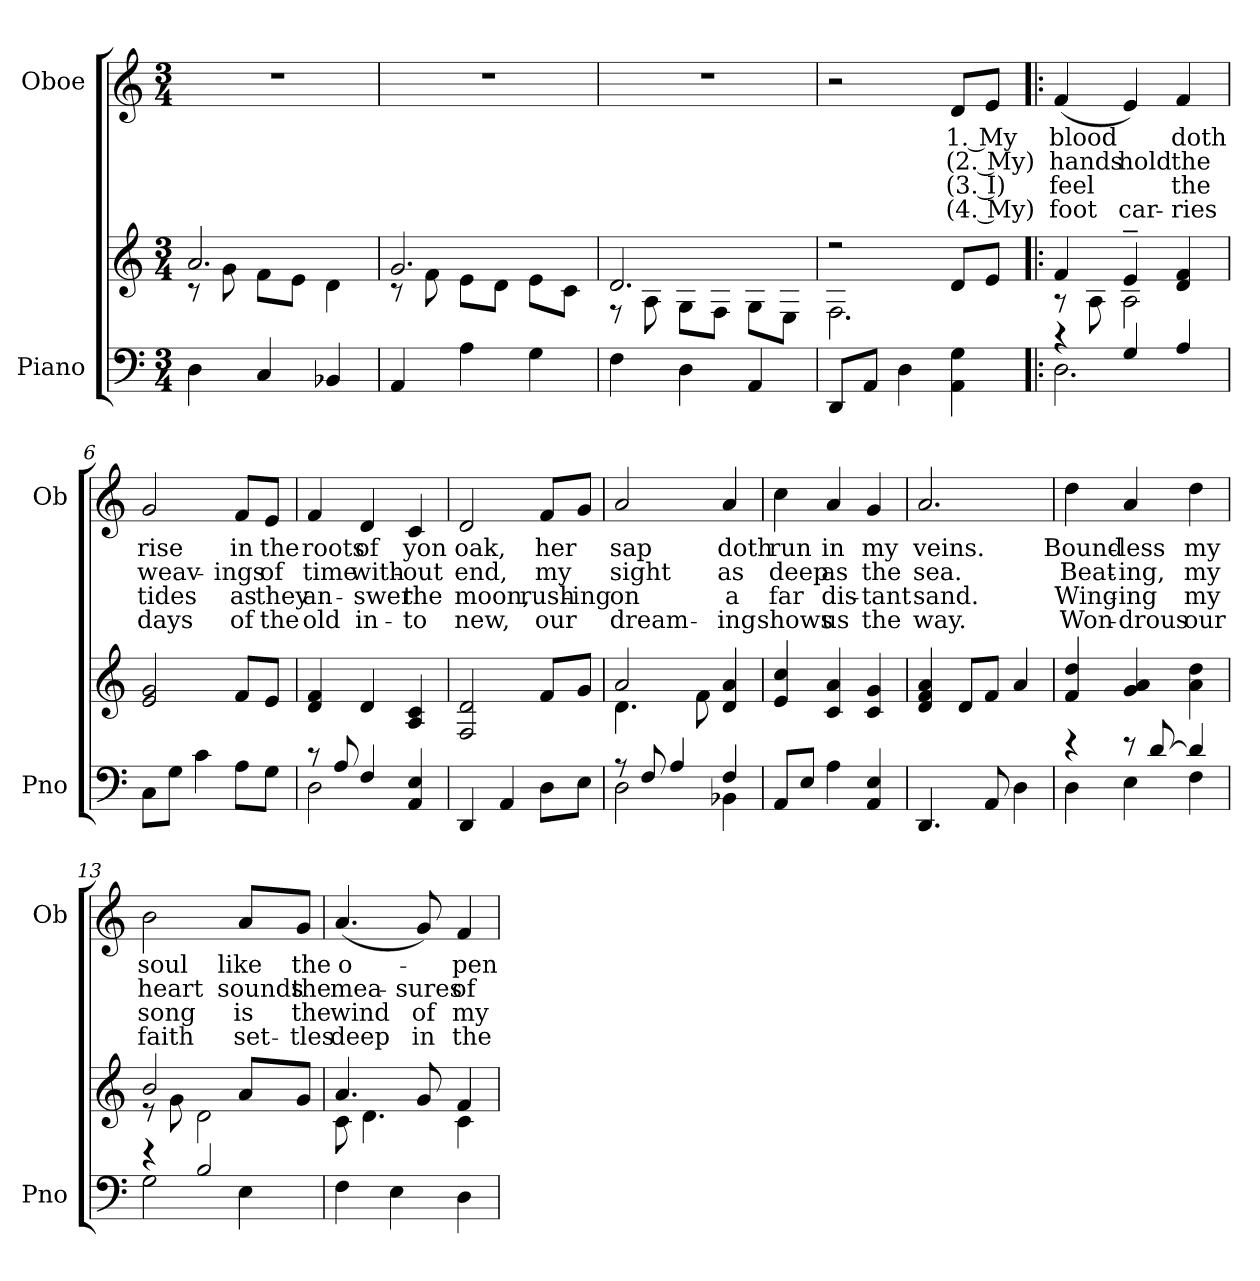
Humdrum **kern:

**kern	**kern	**kern	**text	**text	**text	**text
*part2	*part2	*part1	*part1	*part1	*part1	*part1
*staff3	*staff2	*staff1	*staff1	*staff1	*staff1	*staff1
*I"Piano	*	*I"Oboe	*	*	*	*
*I'Pno	*	*I'Ob	*	*	*	*
*clefF4	*clefG2	*clefG2	*	*	*	*
*k[]	*k[]	*k[]	*	*	*	*
*M3/4	*M3/4	*M3/4	*	*	*	*
*MM108	*MM108	*MM108	*	*	*	*
=1	=1	=1	=1	=1	=1	=1
*	*^	*	*	*	*	*
4D\	2.a/	8r	2.r	.	.	.	.
.	.	8g\	.	.	.	.	.
4C/	.	8f\L	.	.	.	.	.
.	.	8e\J	.	.	.	.	.
4BB-X/	.	4d\	.	.	.	.	.
=2	=2	=2	=2	=2	=2	=2	=2
4AA/	2.g/	8r	2.r	.	.	.	.
.	.	8f\	.	.	.	.	.
4A\	.	8e\L	.	.	.	.	.
.	.	8d\J	.	.	.	.	.
4G\	.	8e\L	.	.	.	.	.
.	.	8c\J	.	.	.	.	.
=3	=3	=3	=3	=3	=3	=3	=3
4F\	2.d/	8r	2.r	.	.	.	.
.	.	8A\	.	.	.	.	.
4D\	.	8G\L	.	.	.	.	.
.	.	8F\J	.	.	.	.	.
4AA/	.	8G\L	.	.	.	.	.
.	.	8E\J	.	.	.	.	.
!!LO:LB:g=z
=4	=4	=4	=4	=4	=4	=4	=4
8DD/L	2r	2.F\	2r	.	.	.	.
8AA/J	.	.	.	.	.	.	.
4D\	.	.	.	.	.	.	.
!	!	!	!	!LO:LY:b	!LO:LY:b	!LO:LY:b	!LO:LY:b
4AA\ 4G\	8d/L	.	8d/L	1. My	(2. My)	(3. I)	(4. My)
.	8e/J	.	8e/J	.	.	.	.
=5!|:	=5!|:	=5!|:	=5!|:	=5!|:	=5!|:	=5!|:	=5!|:
*^	*	*	*	*	*	*	*
!	!	!	!	!	!LO:LY:b	!LO:LY:b	!LO:LY:b	!LO:LY:b
4r	2.D\	4f/	8r	(4f/	blood	hands	feel	foot
.	.	.	8A\	.	.	.	.	.
!	!	!	!	!	!	!LO:LY:b	!	!LO:LY:b
4G/	.	4e~/	2A\	4e/)	.	hold	.	car-
!	!	!	!	!	!LO:LY:b	!LO:LY:b	!LO:LY:b	!LO:LY:b
4A/	.	4d/ 4f/	.	4f/	doth	the	the	-ries
*v	*v	*	*	*	*	*	*	*
*	*v	*v	*	*	*	*	*
=6	=6	=6	=6	=6	=6	=6
!	!	!	!LO:LY:b	!LO:LY:b	!LO:LY:b	!LO:LY:b
8C\L	2e/ 2g/	2g/	rise	weav-	tides	days
8G\J	.	.	.	.	.	.
4c\	.	.	.	.	.	.
!	!	!	!LO:LY:b	!LO:LY:b	!LO:LY:b	!LO:LY:b
8A\L	8f/L	8f/L	in	-ings	as	of
!	!	!	!LO:LY:b	!LO:LY:b	!LO:LY:b	!LO:LY:b
8G\J	8e/J	8e/J	the	of	they	the
=7	=7	=7	=7	=7	=7	=7
*^	*	*	*	*	*	*
!	!	!	!	!LO:LY:b	!LO:LY:b	!LO:LY:b	!LO:LY:b
8r	2D\	4d/ 4f/	4f/	roots	time	an-	old
8A/	.	.	.	.	.	.	.
!	!	!	!	!LO:LY:b	!LO:LY:b	!LO:LY:b	!LO:LY:b
4F/	.	4d/	4d/	of	with-	-swer	in-
!	!	!	!	!LO:LY:b	!LO:LY:b	!LO:LY:b	!LO:LY:b
4AA/ 4E/	4ryy	4A/ 4c/	4c/	yon	-out	the	-to
=8	=8	=8	=8	=8	=8	=8	=8
!	!	!	!	!LO:LY:b	!LO:LY:b	!LO:LY:b	!LO:LY:b
*v	*v	*	*	*	*	*	*
4DD/	2F/ 2d/	2d/	oak,	end,	moon,	new,
4AA/	.	.	.	.	.	.
!	!	!	!LO:LY:b	!LO:LY:b	!LO:LY:b	!LO:LY:b
8D\L	8f/L	8f/L	her	my	rush-	our
!	!	!	!	!	!LO:LY:b	!
8E\J	8g/J	8g/J	.	.	-ing	.
!!LO:LB:g=z
=9	=9	=9	=9	=9	=9	=9
*^	*^	*	*	*	*	*
!	!	!	!	!	!LO:LY:b	!LO:LY:b	!LO:LY:b	!LO:LY:b
8r	2D\	2a/	4.d\	2a/	sap	sight	on	dream-
8F/	.	.	.	.	.	.	.	.
4A/	.	.	.	.	.	.	.	.
.	.	.	8f\	.	.	.	.	.
!	!	!	!	!	!LO:LY:b	!LO:LY:b	!LO:LY:b	!LO:LY:b
4F/	4BB-X\	4d/ 4a/	4ryy	4a/	doth	as	a	-ing
=10	=10	=10	=10	=10	=10	=10	=10	=10
!	!	!	!	!	!LO:LY:b	!LO:LY:b	!LO:LY:b	!LO:LY:b
*v	*v	*	*	*	*	*	*	*
*	*v	*v	*	*	*	*	*
8AA/L	4e/ 4cc/	4cc\	run	deep	far	shows
8E/J	.	.	.	.	.	.
!	!	!	!LO:LY:b	!LO:LY:b	!LO:LY:b	!LO:LY:b
4A\	4c/ 4a/	4a/	in	as	dis-	us
!	!	!	!LO:LY:b	!LO:LY:b	!LO:LY:b	!LO:LY:b
4AA/ 4E/	4c/ 4g/	4g/	my	the	-tant	the
=11	=11	=11	=11	=11	=11	=11
!	!	!	!LO:LY:b	!LO:LY:b	!LO:LY:b	!LO:LY:b
4.DD/	4d/ 4f/ 4a/	2.a/	veins.	sea.	sand.	way.
.	8d/L	.	.	.	.	.
8AA/	8f/J	.	.	.	.	.
4D\	4a/	.	.	.	.	.
=12	=12	=12	=12	=12	=12	=12
*^	*	*	*	*	*	*
!	!	!	!	!LO:LY:b	!LO:LY:b	!LO:LY:b	!LO:LY:b
4r	4D\	4f/ 4dd/	4dd\	Bound-	Beat-	Wing-	Won-
!	!	!	!	!LO:LY:b	!LO:LY:b	!LO:LY:b	!LO:LY:b
8r	4E\	4g/ 4a/	4a/	-less	-ing,	-ing	-drous
[<8d/	.	.	.	.	.	.	.
!	!	!	!	!LO:LY:b	!LO:LY:b	!LO:LY:b	!LO:LY:b
4d/]	4F\	4a\ 4dd\	4dd\	my	my	my	our
=13	=13	=13	=13	=13	=13	=13	=13
*	*	*^	*	*	*	*	*
*	*	*	*^	*	*	*	*	*
!	!	!	!	!	!	!LO:LY:b	!LO:LY:b	!LO:LY:b	!LO:LY:b
4r	2G\	2b/	8r	4ryy	2b\	soul	heart	song	faith
.	.	.	8g\	.	.	.	.	.	.
2B/	.	.	2ryy	2d\	.	.	.	.	.
!	!	!	!	!	!	!LO:LY:b	!LO:LY:b	!LO:LY:b	!LO:LY:b
.	4E\	8a/L	.	.	8a/L	like	sounds	is	set-
!	!	!	!	!	!	!LO:LY:b	!LO:LY:b	!LO:LY:b	!LO:LY:b
.	.	8g/J	.	.	8g/J	the	the	the	-tles
*v	*v	*	*	*	*	*	*	*	*
*	*	*v	*v	*	*	*	*	*
!!LO:PB:g=z
=14	=14	=14	=14	=14	=14	=14	=14
!	!	!	!	!LO:LY:b	!LO:LY:b	!LO:LY:b	!LO:LY:b
4F\	4.a/	8c\	(4.a/	o-	mea-	wind	deep
.	.	4.d\	.	.	.	.	.
4E\	.	.	.	.	.	.	.
!	!	!	!	!	!LO:LY:b	!LO:LY:b	!LO:LY:b
.	8g/	.	8g/)	.	-sures	of	in
!	!	!	!	!LO:LY:b	!LO:LY:b	!LO:LY:b	!LO:LY:b
4D\	4f/	4c\	4f/	-pen	of	my	the
*	*v	*v	*	*	*	*	*
=	=	=	=	=	=	=
*-	*-	*-	*-	*-	*-	*-
